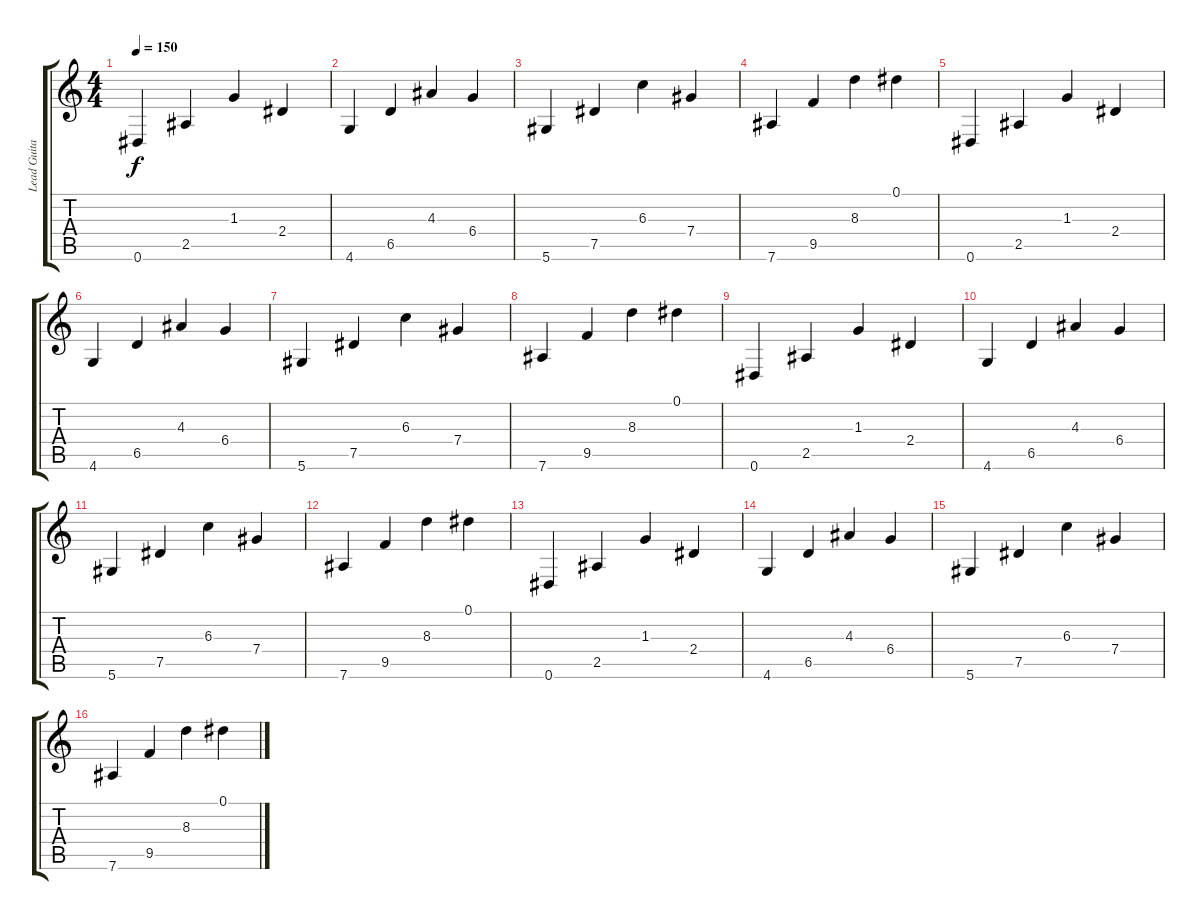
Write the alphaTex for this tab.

\track ("Lead Guitar [Rivers Cuomo]" "Lead Guita") {instrument electricguitarmuted}
\staff {score tabs}
\tuning (Eb4 Bb3 Gb3 Db3 Ab2 Eb2) {hide}
\ts (4 4)
\tempo 150
\clef g2
\ks c
0.6.4{dy f} 2.5.4 1.3.4 2.4.4 |
4.6.4 6.5.4 4.3.4 6.4.4 |
5.6.4 7.5.4 6.3.4 7.4.4 |
7.6.4 9.5.4 8.3.4 0.1.4 |
0.6.4 2.5.4 1.3.4 2.4.4 |
4.6.4 6.5.4 4.3.4 6.4.4 |
5.6.4 7.5.4 6.3.4 7.4.4 |
7.6.4 9.5.4 8.3.4 0.1.4 |
0.6.4{instrument electricguitarmuted} 2.5.4 1.3.4 2.4.4 |
4.6.4 6.5.4 4.3.4 6.4.4 |
5.6.4 7.5.4 6.3.4 7.4.4 |
7.6.4 9.5.4 8.3.4 0.1.4 |
0.6.4 2.5.4 1.3.4 2.4.4 |
4.6.4 6.5.4 4.3.4 6.4.4 |
5.6.4 7.5.4 6.3.4 7.4.4 |
7.6.4 9.5.4 8.3.4 0.1.4
